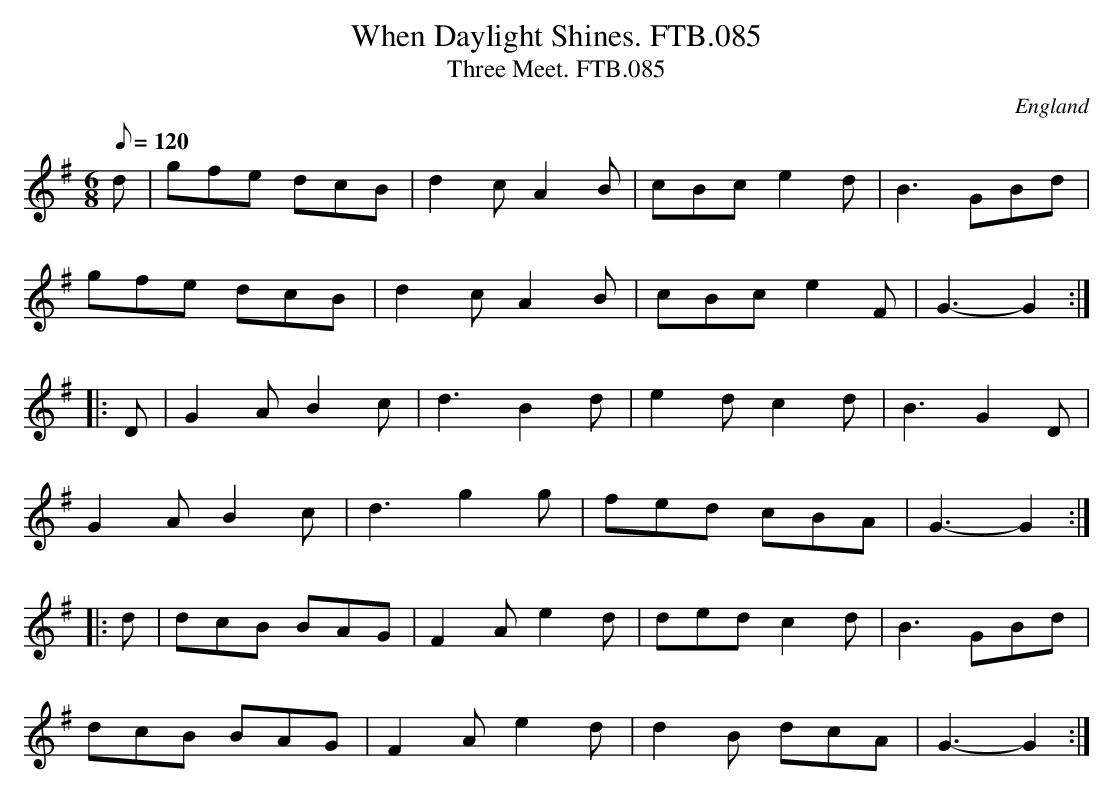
X:1
T:When Daylight Shines. FTB.085
T:Three Meet. FTB.085
M:6/8
Q:120
O:England
K:G major
d|gfe dcB|d2c A2B|cBc e2d|B3 GBd|
gfe dcB|d2c A2B|cBc e2F|G3-G2:|
|:D|G2A B2c|d3 B2d|e2d c2d|B3 G2D|
G2A B2c|d3 g2g|fed cBA|G3-G2:|
|:d|dcB BAG|F2A e2d|ded c2d|B3 GBd|
dcB BAG|F2A e2d|d2B dcA|G3-G2:|
